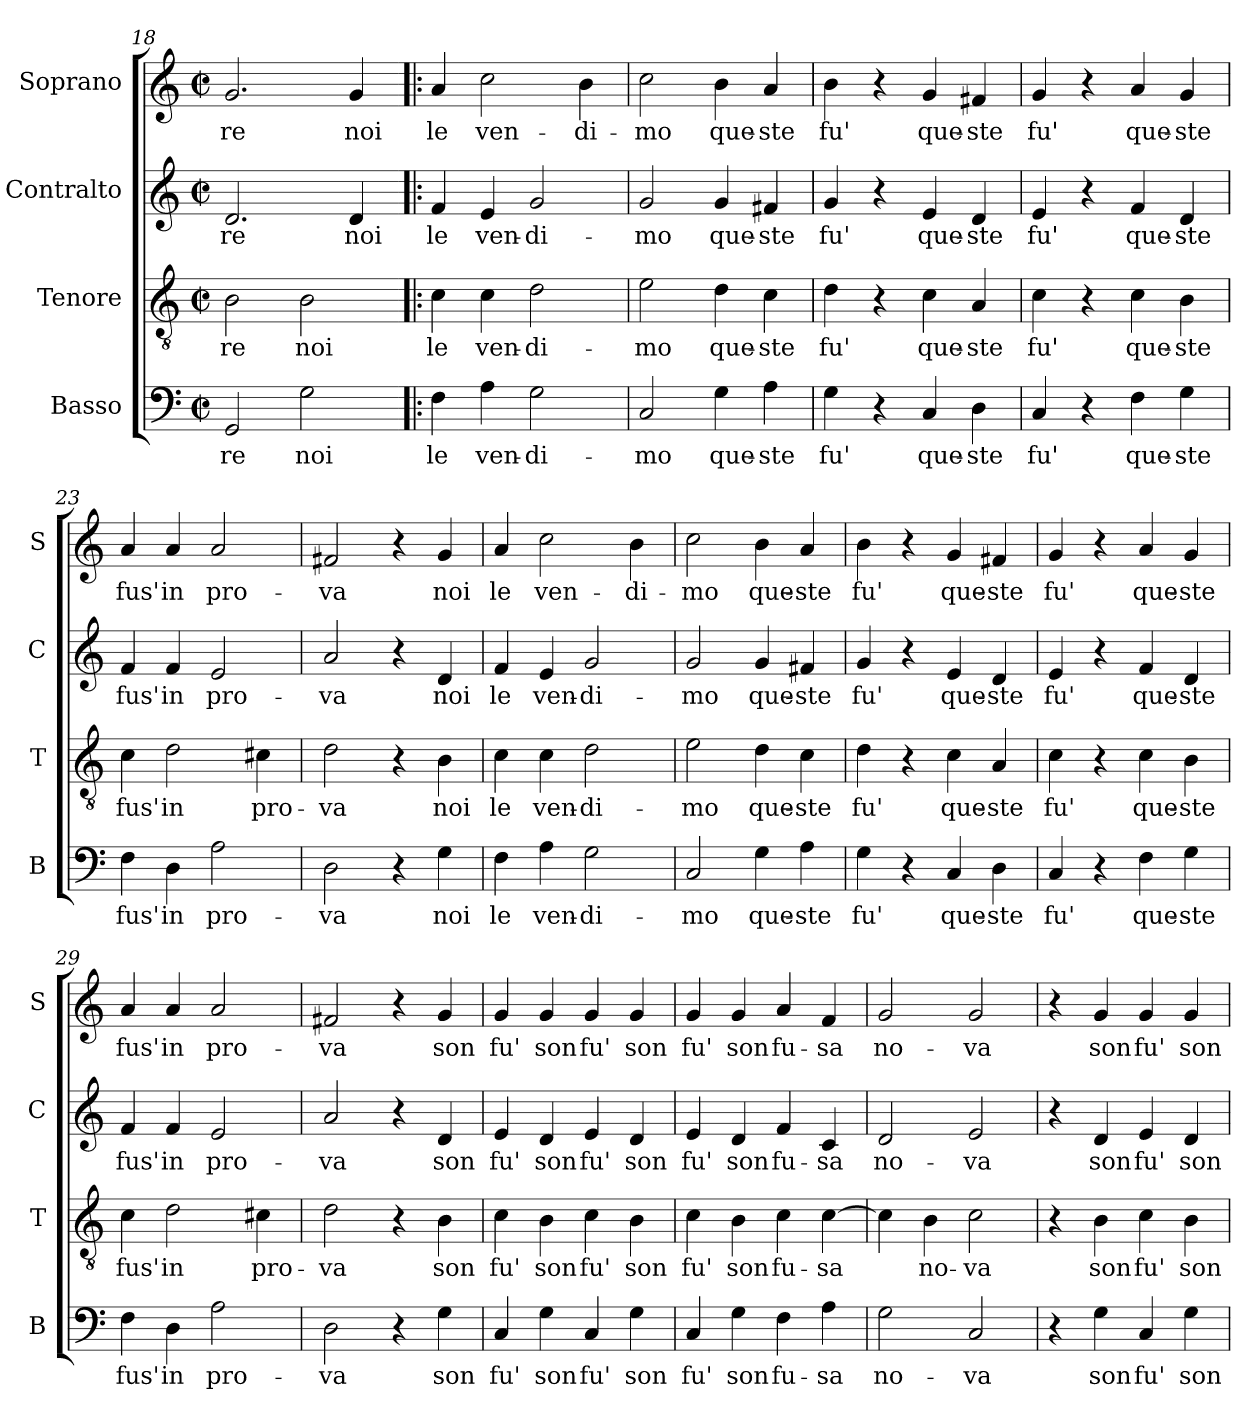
**kern	**text	**kern	**text	**kern	**text	**kern	**text
*part4	*part4	*part3	*part3	*part2	*part2	*part1	*part1
*staff4	*staff4	*staff3	*staff3	*staff2	*staff2	*staff1	*staff1
*I"Basso	*	*I"Tenore	*	*I"Contralto	*	*I"Soprano	*
*I'B	*	*I'T	*	*I'C	*	*I'S	*
*clefF4	*	*clefGv2	*	*clefG2	*	*clefG2	*
*k[]	*	*k[]	*	*k[]	*	*k[]	*
*C:	*	*C:	*	*C:	*	*C:	*
*M2/2	*	*M2/2	*	*M2/2	*	*M2/2	*
*met(c|)	*	*met(c|)	*	*met(c|)	*	*met(c|)	*
=18	=18	=18	=18	=18	=18	=18	=18
2GG/	-re	2B\	-re	2.d/	re	2.g/	-re
2G\	noi	2B\	noi	.	.	.	.
.	.	.	.	4d/	noi	4g/	noi
!!LO:LB:g=z
=19!|:	=19!|:	=19!|:	=19!|:	=19!|:	=19!|:	=19!|:	=19!|:
4F\	le	4c\	le	4f/	le	4a/	le
4A\	ven-	4c\	ven-	4e/	ven-	2cc\	ven-
2G\	-di-	2d\	-di-	2g/	-di-	.	.
.	.	.	.	.	.	4b\	-di-
=20	=20	=20	=20	=20	=20	=20	=20
2C/	-mo	2e\	-mo	2g/	-mo	2cc\	-mo
4G\	que-	4d\	que-	4g/	que-	4b\	que-
4A\	-ste	4c\	-ste	4f#X/	-ste	4a/	-ste
=21	=21	=21	=21	=21	=21	=21	=21
4G\	fu'	4d\	fu'	4g/	fu'	4b\	fu'
4r	.	4r	.	4r	.	4r	.
4C/	que-	4c\	que-	4e/	que-	4g/	que-
4D\	-ste	4A/	-ste	4d/	-ste	4f#X/	-ste
=22	=22	=22	=22	=22	=22	=22	=22
4C/	fu'	4c\	fu'	4e/	fu'	4g/	fu'
4r	.	4r	.	4r	.	4r	.
4F\	que-	4c\	que-	4f/	que-	4a/	que-
4G\	-ste	4B\	-ste	4d/	-ste	4g/	-ste
!!LO:LB:g=z
=23	=23	=23	=23	=23	=23	=23	=23
4F\	fus'	4c\	fus'	4f/	fus'	4a/	fus'
4D\	in	2d\	in	4f/	in	4a/	in
2A\	pro-	.	.	2e/	pro-	2a/	pro-
.	.	4c#X\	pro-	.	.	.	.
=24	=24	=24	=24	=24	=24	=24	=24
2D\	-va	2d\	-va	2a/	-va	2f#X/	-va
4r	.	4r	.	4r	.	4r	.
4G\	noi	4B\	noi	4d/	noi	4g/	noi
=25	=25	=25	=25	=25	=25	=25	=25
4F\	le	4c\	le	4f/	le	4a/	le
4A\	ven-	4c\	ven-	4e/	ven-	2cc\	ven-
2G\	-di-	2d\	-di-	2g/	-di-	.	.
.	.	.	.	.	.	4b\	-di-
=26	=26	=26	=26	=26	=26	=26	=26
2C/	-mo	2e\	-mo	2g/	-mo	2cc\	-mo
4G\	que-	4d\	que-	4g/	que-	4b\	que-
4A\	-ste	4c\	-ste	4f#X/	-ste	4a/	-ste
!!LO:PB:g=z
=27	=27	=27	=27	=27	=27	=27	=27
4G\	fu'	4d\	fu'	4g/	fu'	4b\	fu'
4r	.	4r	.	4r	.	4r	.
4C/	que-	4c\	que-	4e/	que-	4g/	que-
4D\	-ste	4A/	-ste	4d/	-ste	4f#X/	-ste
=28	=28	=28	=28	=28	=28	=28	=28
4C/	fu'	4c\	fu'	4e/	fu'	4g/	fu'
4r	.	4r	.	4r	.	4r	.
4F\	que-	4c\	que-	4f/	que-	4a/	que-
4G\	-ste	4B\	-ste	4d/	-ste	4g/	-ste
=29	=29	=29	=29	=29	=29	=29	=29
4F\	fus'	4c\	fus'	4f/	fus'	4a/	fus'
4D\	in	2d\	in	4f/	in	4a/	in
2A\	pro-	.	.	2e/	pro-	2a/	pro-
.	.	4c#X\	pro-	.	.	.	.
=30	=30	=30	=30	=30	=30	=30	=30
2D\	-va	2d\	-va	2a/	-va	2f#X/	-va
4r	.	4r	.	4r	.	4r	.
4G\	son	4B\	son	4d/	son	4g/	son
!!LO:LB:g=z
=31	=31	=31	=31	=31	=31	=31	=31
4C/	fu'	4c\	fu'	4e/	fu'	4g/	fu'
4G\	son	4B\	son	4d/	son	4g/	son
4C/	fu'	4c\	fu'	4e/	fu'	4g/	fu'
4G\	son	4B\	son	4d/	son	4g/	son
=32	=32	=32	=32	=32	=32	=32	=32
4C/	fu'	4c\	fu'	4e/	fu'	4g/	fu'
4G\	son	4B\	son	4d/	son	4g/	son
4F\	fu-	4c\	fu-	4f/	fu-	4a/	fu-
4A\	-sa	[4c\	-sa	4c/	-sa	4f/	-sa
=33	=33	=33	=33	=33	=33	=33	=33
2G\	no-	4c\]	.	2d/	no-	2g/	no-
.	.	4B\	no-	.	.	.	.
2C/	-va	2c\	-va	2e/	-va	2g/	-va
=34	=34	=34	=34	=34	=34	=34	=34
4r	.	4r	.	4r	.	4r	.
4G\	son	4B\	son	4d/	son	4g/	son
4C/	fu'	4c\	fu'	4e/	fu'	4g/	fu'
4G\	son	4B\	son	4d/	son	4g/	son
=	=	=	=	=	=	=	=
*-	*-	*-	*-	*-	*-	*-	*-
